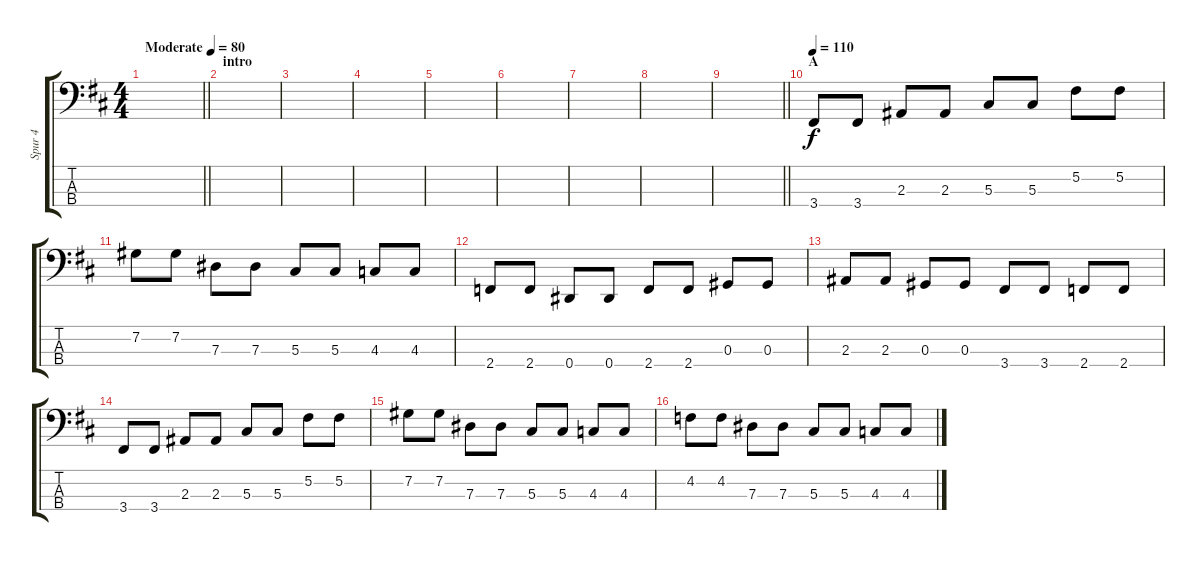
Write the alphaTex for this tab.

\track ("Spur 4" "Spur 4") {instrument electricbassfinger}
\staff {score tabs}
\tuning (Gb2 Db2 Ab1 Eb1) {hide}
\ts (4 4)
\tempo (80 "Moderate")
\clef f4
\barLineRight lightlight
\ks d
|
\section ("" "intro")
|
|
|
|
|
|
|
\barLineRight lightlight
|
\section ("" "A")
\tempo 110
3.4.8 3.4.8 2.3.8 2.3.8 5.3.8 5.3.8 5.2.8 5.2.8 |
7.2.8 7.2.8 7.3.8 7.3.8 5.3.8 5.3.8 4.3.8 4.3.8 |
2.4.8 2.4.8 0.4.8 0.4.8 2.4.8 2.4.8 0.3.8 0.3.8 |
2.3.8 2.3.8 0.3.8 0.3.8 3.4.8 3.4.8 2.4.8 2.4.8 |
3.4.8 3.4.8 2.3.8 2.3.8 5.3.8 5.3.8 5.2.8 5.2.8 |
7.2.8 7.2.8 7.3.8 7.3.8 5.3.8 5.3.8 4.3.8 4.3.8 |
4.2.8 4.2.8 7.3.8 7.3.8 5.3.8 5.3.8 4.3.8 4.3.8
